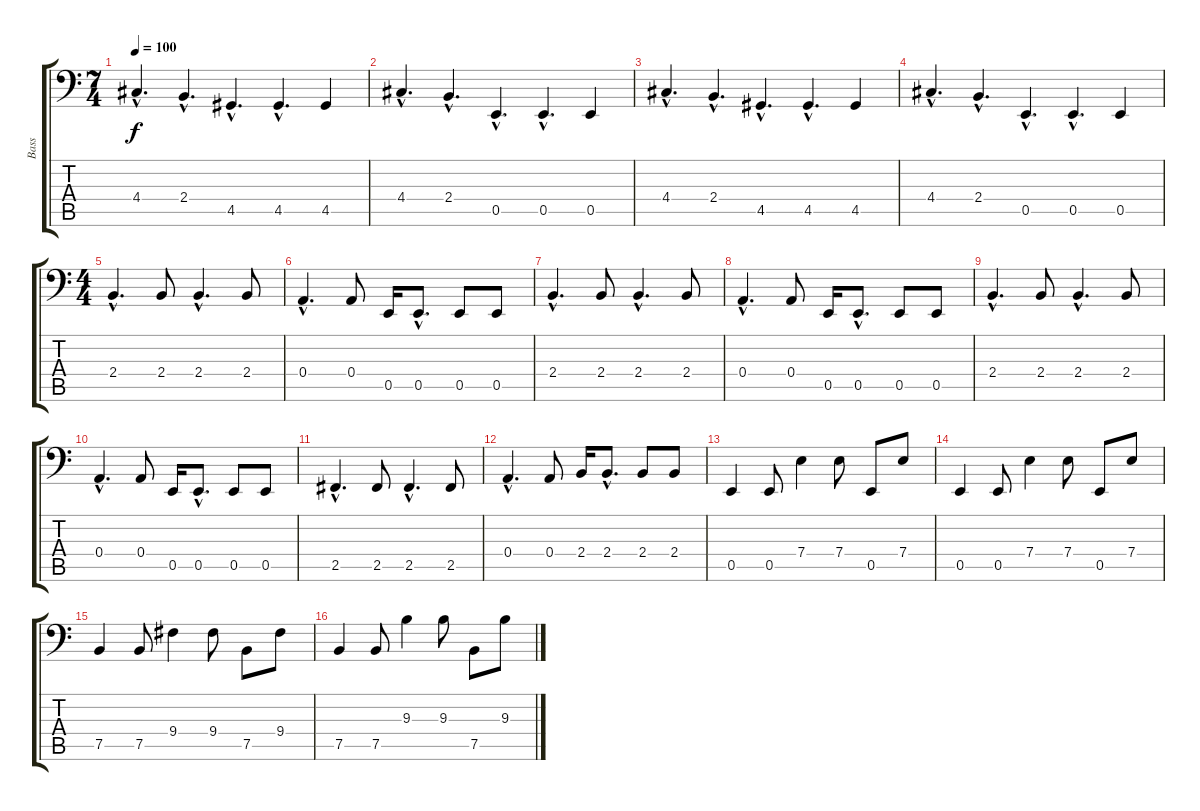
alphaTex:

\track ("Bass" "Bass") {instrument electricbassfinger}
\staff {score tabs}
\tuning (C3 G2 D2 A1 E1 B0) {hide}
\ts (7 4)
\tempo 100
\clef f4
\ks c
4.4{hac}.4{d dy f} 2.4{hac}.4{d} 4.5{hac}.4{d} 4.5{hac}.4{d} 4.5.4 |
4.4{hac}.4{d} 2.4{hac}.4{d} 0.5{hac}.4{d} 0.5{hac}.4{d} 0.5.4 |
4.4{hac}.4{d} 2.4{hac}.4{d} 4.5{hac}.4{d} 4.5{hac}.4{d} 4.5.4 |
4.4{hac}.4{d} 2.4{hac}.4{d} 0.5{hac}.4{d} 0.5{hac}.4{d} 0.5.4 |
\ts (4 4)
2.4{hac}.4{d} 2.4.8 2.4{hac}.4{d} 2.4.8 |
0.4{hac}.4{d} 0.4.8 0.5.16 0.5{hac}.8{d} 0.5.8 0.5.8 |
2.4{hac}.4{d} 2.4.8 2.4{hac}.4{d} 2.4.8 |
0.4{hac}.4{d} 0.4.8 0.5.16 0.5{hac}.8{d} 0.5.8 0.5.8 |
2.4{hac}.4{d} 2.4.8 2.4{hac}.4{d} 2.4.8 |
0.4{hac}.4{d} 0.4.8 0.5.16 0.5{hac}.8{d} 0.5.8 0.5.8 |
2.5{hac}.4{d} 2.5.8 2.5{hac}.4{d} 2.5.8 |
0.4{hac}.4{d} 0.4.8 2.4.16 2.4{hac}.8{d} 2.4.8 2.4.8 |
0.5.4 0.5.8 7.4.4 7.4.8 0.5.8 7.4.8 |
0.5.4 0.5.8 7.4.4 7.4.8 0.5.8 7.4.8 |
7.5.4 7.5.8 9.4.4 9.4.8 7.5.8 9.4.8 |
7.5.4 7.5.8 9.3.4 9.3.8 7.5.8 9.3.8
